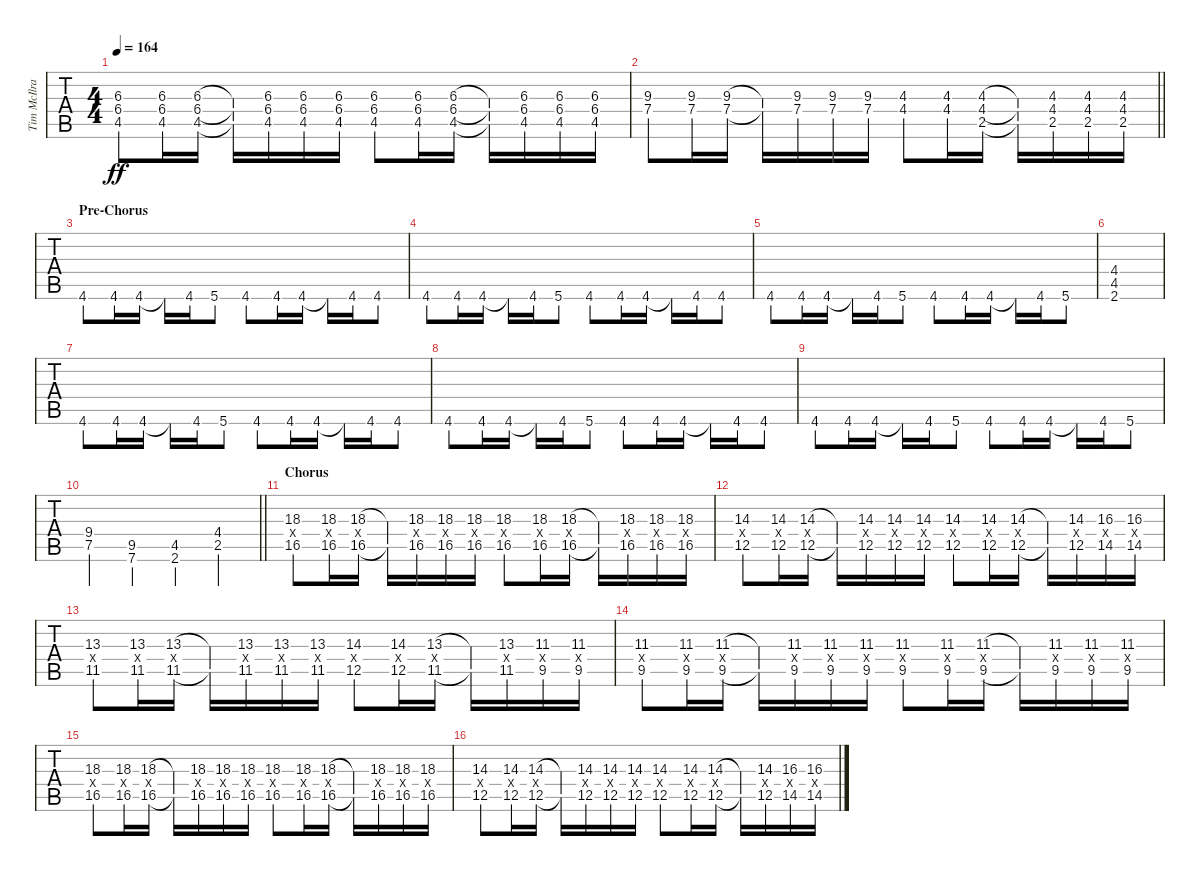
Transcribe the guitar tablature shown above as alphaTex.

\track ("Tim McIlrath - Guitar" "Tim McIlra") {instrument distortionguitar}
\staff {tabs}
\tuning (Eb4 Bb3 Gb3 Db3 Ab2 Eb2) {hide}
\ts (4 4)
\tempo 164
\clef g2
\ks eb
(6.3 6.4 4.5).8{dy ff} (6.3 6.4 4.5).16 (6.3 6.4 4.5).16 (6.3{t} 6.4{t} 4.5{t}).16 (6.3 6.4 4.5).16 (6.3 6.4 4.5).16 (6.3 6.4 4.5).16 (6.3 6.4 4.5).8 (6.3 6.4 4.5).16 (6.3 6.4 4.5).16 (6.3{t} 6.4{t} 4.5{t}).16 (6.3 6.4 4.5).16 (6.3 6.4 4.5).16 (6.3 6.4 4.5).16 |
\barLineRight lightlight
(9.3 7.4).8 (9.3 7.4).16 (9.3 7.4).16 (9.3{t} 7.4{t}).16 (9.3 7.4).16 (9.3 7.4).16 (9.3 7.4).16 (4.3 4.4).8 (4.3 4.4).16 (4.3 4.4 2.5).16 (4.3{t} 4.4{t} 2.5{t}).16 (4.3 4.4 2.5).16 (4.3 4.4 2.5).16 (4.3 4.4 2.5).16 |
\section ("" "Pre-Chorus")
4.6.8 4.6.16 4.6.16 4.6{t}.16 4.6.16 5.6.8 4.6.8 4.6.16 4.6.16 4.6{t}.16 4.6.16 4.6.8 |
4.6.8 4.6.16 4.6.16 4.6{t}.16 4.6.16 5.6.8 4.6.8 4.6.16 4.6.16 4.6{t}.16 4.6.16 4.6.8 |
4.6.8 4.6.16 4.6.16 4.6{t}.16 4.6.16 5.6.8 4.6.8 4.6.16 4.6.16 4.6{t}.16 4.6.16 5.6.8 |
(4.4 4.5 2.6).1 |
4.6.8 4.6.16 4.6.16 4.6{t}.16 4.6.16 5.6.8 4.6.8 4.6.16 4.6.16 4.6{t}.16 4.6.16 4.6.8 |
4.6.8 4.6.16 4.6.16 4.6{t}.16 4.6.16 5.6.8 4.6.8 4.6.16 4.6.16 4.6{t}.16 4.6.16 4.6.8 |
4.6.8 4.6.16 4.6.16 4.6{t}.16 4.6.16 5.6.8 4.6.8 4.6.16 4.6.16 4.6{t}.16 4.6.16 5.6.8 |
\barLineRight lightlight
(9.4 7.5).4 (9.5 7.6).4 (4.5 2.6).4 (4.4 2.5).4 |
\section ("" "Chorus")
(18.3 16.4{x} 16.5).8 (18.3 16.4{x} 16.5).16 (18.3 16.4{x} 16.5).16 (18.3{t} 16.5{t}).16 (18.3 16.4{x} 16.5).16 (18.3 16.4{x} 16.5).16 (18.3 16.4{x} 16.5).16 (18.3 16.4{x} 16.5).8 (18.3 16.4{x} 16.5).16 (18.3 16.4{x} 16.5).16 (18.3{t} 16.5{t}).16 (18.3 16.4{x} 16.5).16 (18.3 16.4{x} 16.5).16 (18.3 16.4{x} 16.5).16 |
(14.3 12.4{x} 12.5).8 (14.3 12.4{x} 12.5).16 (14.3 12.4{x} 12.5).16 (14.3{t} 12.5{t}).16 (14.3 12.4{x} 12.5).16 (14.3 12.4{x} 12.5).16 (14.3 12.4{x} 12.5).16 (14.3 12.4{x} 12.5).8 (14.3 12.4{x} 12.5).16 (14.3 12.4{x} 12.5).16 (14.3{t} 12.5{t}).16 (14.3 12.4{x} 12.5).16 (16.3 14.4{x} 14.5).16 (16.3 14.4{x} 14.5).16 |
(13.3 11.4{x} 11.5).8 (13.3 11.4{x} 11.5).16 (13.3 11.4{x} 11.5).16 (13.3{t} 11.5{t}).16 (13.3 11.4{x} 11.5).16 (13.3 11.4{x} 11.5).16 (13.3 11.4{x} 11.5).16 (14.3 12.4{x} 12.5).8 (14.3 12.4{x} 12.5).16 (13.3 11.4{x} 11.5).16 (13.3{t} 11.5{t}).16 (13.3 11.4{x} 11.5).16 (11.3 9.4{x} 9.5).16 (11.3 9.4{x} 9.5).16 |
(11.3 9.4{x} 9.5).8 (11.3 9.4{x} 9.5).16 (11.3 9.4{x} 9.5).16 (11.3{t} 9.5{t}).16 (11.3 9.4{x} 9.5).16 (11.3 9.4{x} 9.5).16 (11.3 9.4{x} 9.5).16 (11.3 9.4{x} 9.5).8 (11.3 9.4{x} 9.5).16 (11.3 9.4{x} 9.5).16 (11.3{t} 9.5{t}).16 (11.3 9.4{x} 9.5).16 (11.3 9.4{x} 9.5).16 (11.3 9.4{x} 9.5).16 |
(18.3 16.4{x} 16.5).8 (18.3 16.4{x} 16.5).16 (18.3 16.4{x} 16.5).16 (18.3{t} 16.5{t}).16 (18.3 16.4{x} 16.5).16 (18.3 16.4{x} 16.5).16 (18.3 16.4{x} 16.5).16 (18.3 16.4{x} 16.5).8 (18.3 16.4{x} 16.5).16 (18.3 16.4{x} 16.5).16 (18.3{t} 16.5{t}).16 (18.3 16.4{x} 16.5).16 (18.3 16.4{x} 16.5).16 (18.3 16.4{x} 16.5).16 |
(14.3 12.4{x} 12.5).8 (14.3 12.4{x} 12.5).16 (14.3 12.4{x} 12.5).16 (14.3{t} 12.5{t}).16 (14.3 12.4{x} 12.5).16 (14.3 12.4{x} 12.5).16 (14.3 12.4{x} 12.5).16 (14.3 12.4{x} 12.5).8 (14.3 12.4{x} 12.5).16 (14.3 12.4{x} 12.5).16 (14.3{t} 12.5{t}).16 (14.3 12.4{x} 12.5).16 (16.3 14.4{x} 14.5).16 (16.3 14.4{x} 14.5).16
